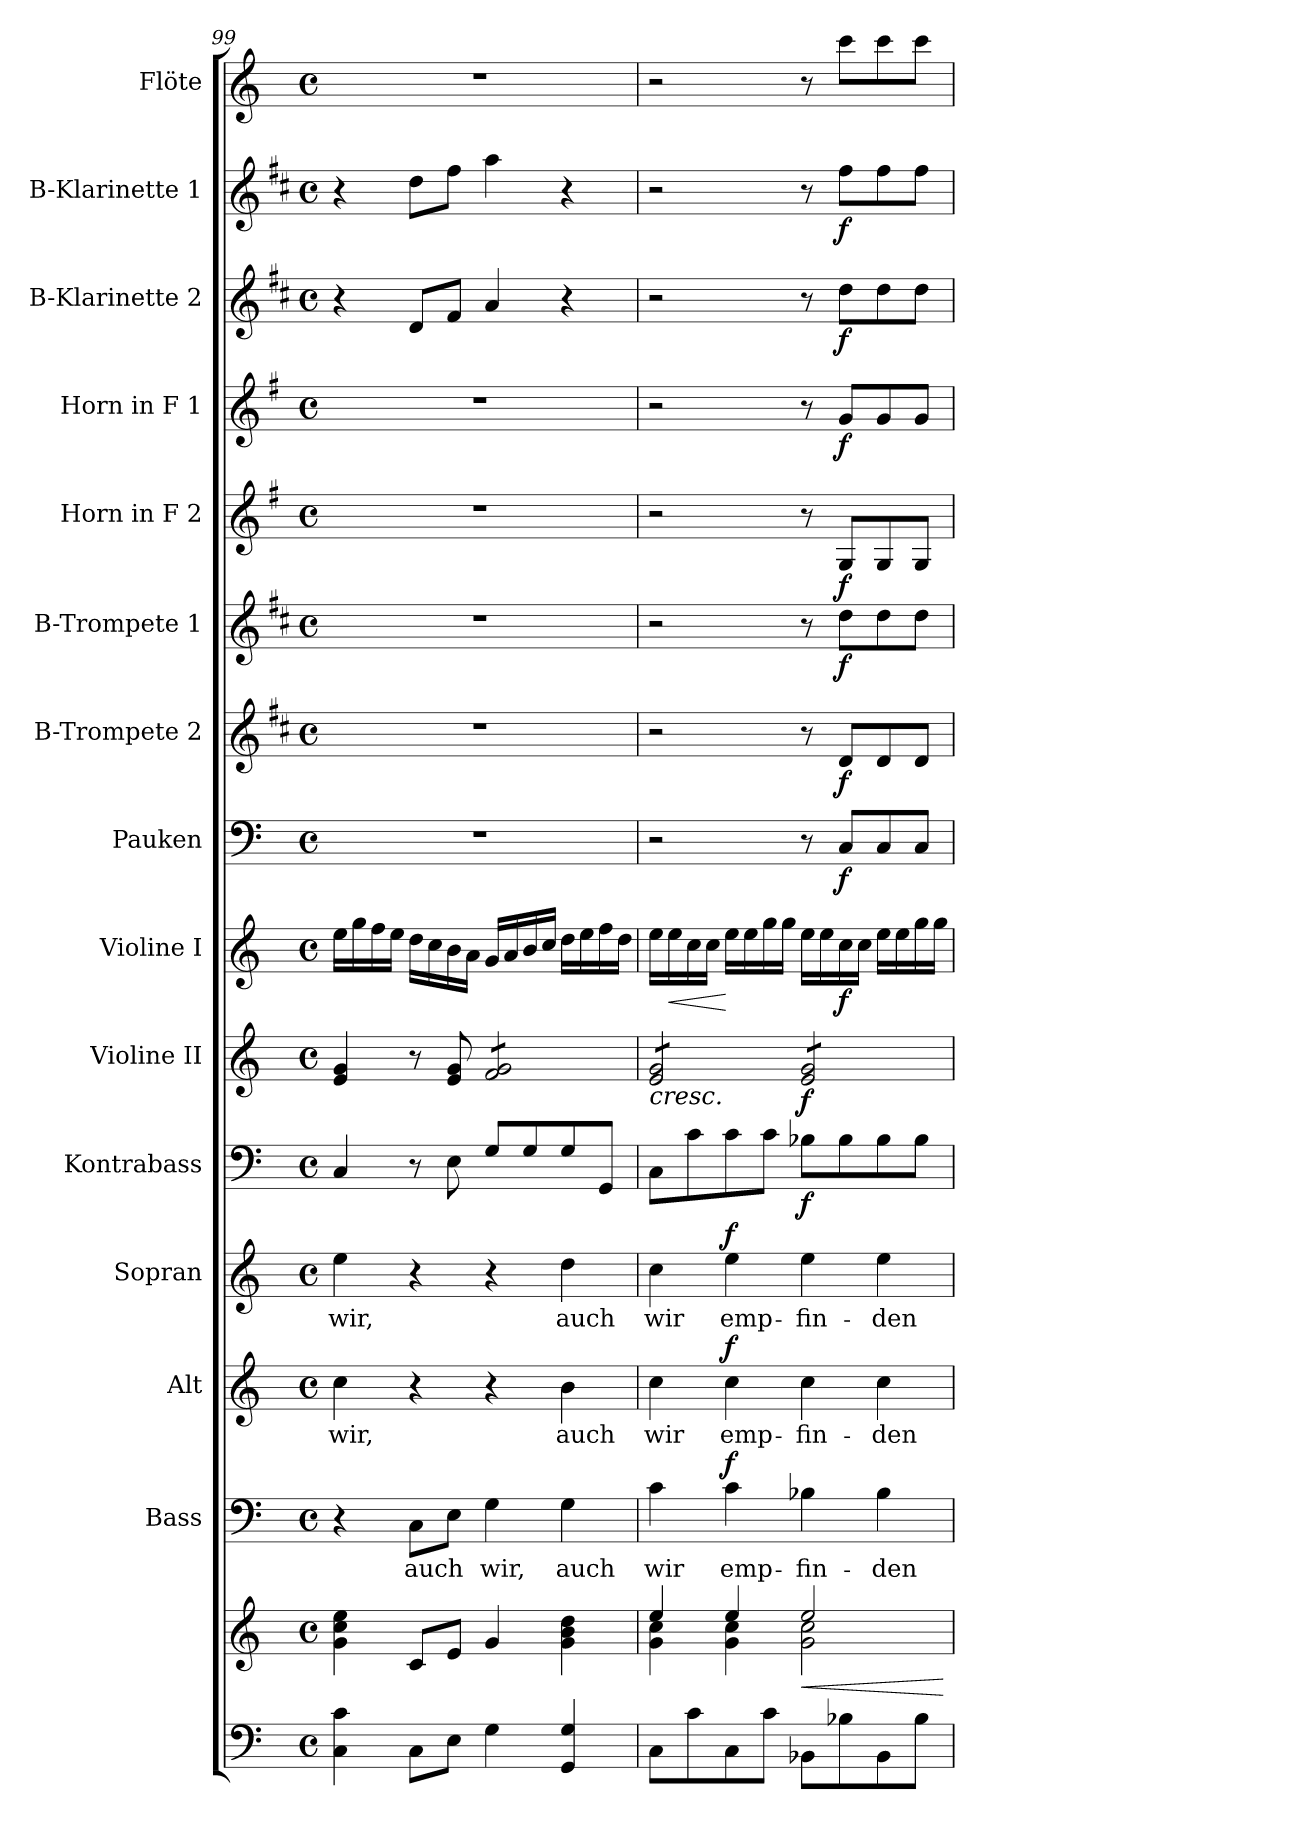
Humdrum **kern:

**kern	**kern	**dynam	**kern	**text	**dynam	**kern	**text	**dynam	**kern	**text	**dynam	**kern	**dynam	**kern	**dynam	**kern	**dynam	**kern	**dynam	**kern	**dynam	**kern	**dynam	**kern	**dynam	**kern	**dynam	**kern	**dynam	**kern	**dynam	**kern
*part15	*part15	*part15	*part14	*part14	*part14	*part13	*part13	*part13	*part12	*part12	*part12	*part11	*part11	*part10	*part10	*part9	*part9	*part8	*part8	*part7	*part7	*part6	*part6	*part5	*part5	*part4	*part4	*part3	*part3	*part2	*part2	*part1
*staff16	*staff15	*staff15/16	*staff14	*staff14	*staff14	*staff13	*staff13	*staff13	*staff12	*staff12	*staff12	*staff11	*staff11	*staff10	*staff10	*staff9	*staff9	*staff8	*staff8	*staff7	*staff7	*staff6	*staff6	*staff5	*staff5	*staff4	*staff4	*staff3	*staff3	*staff2	*staff2	*staff1
*	*	*	*I"Bass	*	*	*I"Alt	*	*	*I"Sopran	*	*	*I"Kontrabass	*	*I"Violine II	*	*I"Violine I	*	*I"Pauken	*	*I"B-Trompete 2	*	*I"B-Trompete 1	*	*I"Horn in F 2	*	*I"Horn in F 1	*	*I"B-Klarinette 2	*	*I"B-Klarinette 1	*	*I"Flöte
*	*	*	*I'B.	*	*	*I'A.	*	*	*I'S.	*	*	*I'Kb.	*	*I'Vl. II	*	*I'Vl. I	*	*I'Pk.	*	*I'B Trp. 2	*	*I'B Trp. 1	*	*	*	*	*	*I'B Kl. 2	*	*I'B Kl. 1	*	*I'Fl.
*clefF4	*clefG2	*	*clefF4	*	*	*clefG2	*	*	*clefG2	*	*	*clefF4	*	*clefG2	*	*clefG2	*	*clefF4	*	*clefG2	*	*clefG2	*	*clefG2	*	*clefG2	*	*clefG2	*	*clefG2	*	*clefG2
*	*	*	*	*	*	*	*	*	*	*	*	*ITrd7c12	*	*	*	*	*	*	*	*ITrd1c2	*	*ITrd1c2	*	*ITrd4c7	*	*ITrd4c7	*	*ITrd1c2	*	*ITrd1c2	*	*
*k[]	*k[]	*	*k[]	*	*	*k[]	*	*	*k[]	*	*	*k[]	*	*k[]	*	*k[]	*	*k[]	*	*k[]	*	*k[]	*	*k[]	*	*k[]	*	*k[]	*	*k[]	*	*k[]
*C:	*C:	*	*C:	*	*	*C:	*	*	*C:	*	*	*C:	*	*C:	*	*C:	*	*C:	*	*C:	*	*C:	*	*C:	*	*C:	*	*C:	*	*C:	*	*C:
*M4/4	*M4/4	*	*M4/4	*	*	*M4/4	*	*	*M4/4	*	*	*M4/4	*	*M4/4	*	*M4/4	*	*M4/4	*	*M4/4	*	*M4/4	*	*M4/4	*	*M4/4	*	*M4/4	*	*M4/4	*	*M4/4
*met(c)	*met(c)	*	*met(c)	*	*	*met(c)	*	*	*met(c)	*	*	*met(c)	*	*met(c)	*	*met(c)	*	*met(c)	*	*met(c)	*	*met(c)	*	*met(c)	*	*met(c)	*	*met(c)	*	*met(c)	*	*met(c)
=99	=99	=99	=99	=99	=99	=99	=99	=99	=99	=99	=99	=99	=99	=99	=99	=99	=99	=99	=99	=99	=99	=99	=99	=99	=99	=99	=99	=99	=99	=99	=99	=99
!	!	!	!	!	!	!	!LO:LY:b	!	!	!LO:LY:b	!	!	!	!	!	!	!	!	!	!	!	!	!	!	!	!	!	!	!	!	!	!
4C\ 4c\	4g\ 4cc\ 4ee\	.	4r	.	.	4cc\	wir,	.	4ee\	wir,	.	4CC/	.	4e/ 4g/	.	16ee\LL	.	1r	.	1r	.	1r	.	1r	.	1r	.	4r	.	4r	.	1r
.	.	.	.	.	.	.	.	.	.	.	.	.	.	.	.	16gg\	.	.	.	.	.	.	.	.	.	.	.	.	.	.	.	.
.	.	.	.	.	.	.	.	.	.	.	.	.	.	.	.	16ff\	.	.	.	.	.	.	.	.	.	.	.	.	.	.	.	.
.	.	.	.	.	.	.	.	.	.	.	.	.	.	.	.	16ee\JJ	.	.	.	.	.	.	.	.	.	.	.	.	.	.	.	.
!	!	!	!	!LO:LY:b	!	!	!	!	!	!	!	!	!	!	!	!	!	!	!	!	!	!	!	!	!	!	!	!	!	!	!	!
8C\L	8c/L	.	8C\L	auch	.	4r	.	.	4r	.	.	8r	.	8r	.	16dd\LL	.	.	.	.	.	.	.	.	.	.	.	8c/L	.	8cc\L	.	.
.	.	.	.	.	.	.	.	.	.	.	.	.	.	.	.	16cc\	.	.	.	.	.	.	.	.	.	.	.	.	.	.	.	.
8E\J	8e/J	.	8E\J	.	.	.	.	.	.	.	.	8EE\	.	8e/ 8g/	.	16b\	.	.	.	.	.	.	.	.	.	.	.	8e/J	.	8ee\J	.	.
.	.	.	.	.	.	.	.	.	.	.	.	.	.	.	.	16a\JJ	.	.	.	.	.	.	.	.	.	.	.	.	.	.	.	.
!	!	!	!	!LO:LY:b	!	!	!	!	!	!	!	!	!	!	!	!	!	!	!	!	!	!	!	!	!	!	!	!	!	!	!	!
*	*	*	*	*	*	*	*	*	*	*	*	*	*	*tremolo	*	*	*	*	*	*	*	*	*	*	*	*	*	*	*	*	*	*
4G\	4g/	.	4G\	wir,	.	4r	.	.	4r	.	.	8GG/L	.	8f/ 8g/L	.	16g/LL	.	.	.	.	.	.	.	.	.	.	.	4g/	.	4gg\	.	.
.	.	.	.	.	.	.	.	.	.	.	.	.	.	.	.	16a/	.	.	.	.	.	.	.	.	.	.	.	.	.	.	.	.
.	.	.	.	.	.	.	.	.	.	.	.	8GG/	.	8f/ 8g/	.	16b/	.	.	.	.	.	.	.	.	.	.	.	.	.	.	.	.
.	.	.	.	.	.	.	.	.	.	.	.	.	.	.	.	16cc/JJ	.	.	.	.	.	.	.	.	.	.	.	.	.	.	.	.
!	!	!	!	!LO:LY:b	!	!	!LO:LY:b	!	!	!LO:LY:b	!	!	!	!	!	!	!	!	!	!	!	!	!	!	!	!	!	!	!	!	!	!
4GG/ 4G/	4g\ 4b\ 4dd\	.	4G\	auch	.	4b\	auch	.	4dd\	auch	.	8GG/	.	8f/ 8g/	.	16dd\LL	.	.	.	.	.	.	.	.	.	.	.	4r	.	4r	.	.
.	.	.	.	.	.	.	.	.	.	.	.	.	.	.	.	16ee\	.	.	.	.	.	.	.	.	.	.	.	.	.	.	.	.
.	.	.	.	.	.	.	.	.	.	.	.	8GGG/J	.	8f/ 8g/J	.	16ff\	.	.	.	.	.	.	.	.	.	.	.	.	.	.	.	.
.	.	.	.	.	.	.	.	.	.	.	.	.	.	.	.	16dd\JJ	.	.	.	.	.	.	.	.	.	.	.	.	.	.	.	.
=100	=100	=100	=100	=100	=100	=100	=100	=100	=100	=100	=100	=100	=100	=100	=100	=100	=100	=100	=100	=100	=100	=100	=100	=100	=100	=100	=100	=100	=100	=100	=100	=100
*	*^	*	*	*	*	*	*	*	*	*	*	*	*	*	*	*	*	*	*	*	*	*	*	*	*	*	*	*	*	*	*	*
!	!	!	!	!	!LO:LY:b	!	!	!LO:LY:b	!	!	!LO:LY:b	!	!	!	!	!LO:HP:b	!	!	!	!	!	!	!	!	!	!	!	!	!	!	!	!	!
8C\L	4ee/	4g\ 4cc\	.	4c\	wir	.	4cc\	wir	.	4cc\	wir	.	8CC\L	.	8e/ 8g/L	<	16ee\LL	.	2r	.	2r	.	2r	.	2r	.	2r	.	2r	.	2r	.	2r
!	!	!	!	!	!	!	!	!	!	!	!	!	!	!	!	!	!	!LO:HP:b	!	!	!	!	!	!	!	!	!	!	!	!	!	!	!
.	.	.	.	.	.	.	.	.	.	.	.	.	.	.	.	.	16ee\	<	.	.	.	.	.	.	.	.	.	.	.	.	.	.	.
8c\	.	.	.	.	.	.	.	.	.	.	.	.	8C\	.	8e/ 8g/	.	16cc\	.	.	.	.	.	.	.	.	.	.	.	.	.	.	.	.
.	.	.	.	.	.	.	.	.	.	.	.	.	.	.	.	.	16cc\JJ	.	.	.	.	.	.	.	.	.	.	.	.	.	.	.	.
!	!	!	!	!	!LO:LY:b	!LO:DY:a	!	!LO:LY:b	!LO:DY:a	!	!LO:LY:b	!LO:DY:a	!	!	!	!	!	!	!	!	!	!	!	!	!	!	!	!	!	!	!	!	!
8C\	4ee/	4g\ 4cc\	.	4c\	emp-	f	4cc\	emp-	f	4ee\	emp-	f	8C\	.	8e/ 8g/	.	16ee\LL	[	.	.	.	.	.	.	.	.	.	.	.	.	.	.	.
.	.	.	.	.	.	.	.	.	.	.	.	.	.	.	.	.	16ee\	.	.	.	.	.	.	.	.	.	.	.	.	.	.	.	.
8c\J	.	.	.	.	.	.	.	.	.	.	.	.	8C\J	.	8e/ 8g/J	.	16gg\	.	.	.	.	.	.	.	.	.	.	.	.	.	.	.	.
.	.	.	.	.	.	.	.	.	.	.	.	.	.	.	.	.	16gg\JJ	.	.	.	.	.	.	.	.	.	.	.	.	.	.	.	.
!	!	!	!LO:HP:b	!	!LO:LY:b	!	!	!LO:LY:b	!	!	!LO:LY:b	!	!	!LO:DY:b	!	!LO:DY:b	!	!	!	!	!	!	!	!	!	!	!	!	!	!	!	!	!
8BB-X\L	2ee/	2g\ 2cc\	<	4B-X\	-fin-	.	4cc\	-fin-	.	4ee\	-fin-	.	8BB-X\L	f	8e/ 8g/L	f	16ee\LL	.	8r	.	8r	.	8r	.	8r	.	8r	.	8r	.	8r	.	8r
.	.	.	.	.	.	.	.	.	.	.	.	.	.	.	.	.	16ee\	.	.	.	.	.	.	.	.	.	.	.	.	.	.	.	.
!	!	!	!	!	!	!	!	!	!	!	!	!	!	!	!	!	!	!LO:DY:b	!	!LO:DY:b	!	!LO:DY:b	!	!LO:DY:b	!	!LO:DY:b	!	!LO:DY:b	!	!LO:DY:b	!	!LO:DY:b	!
8B-X\	.	.	.	.	.	.	.	.	.	.	.	.	8BB-\	.	8e/ 8g/	.	16cc\	f	8C/L	f	8c/L	f	8cc\L	f	8C/L	f	8c/L	f	8cc\L	f	8ee\L	f	8ccc\L
.	.	.	.	.	.	.	.	.	.	.	.	.	.	.	.	.	16cc\JJ	.	.	.	.	.	.	.	.	.	.	.	.	.	.	.	.
!	!	!	!	!	!LO:LY:b	!	!	!LO:LY:b	!	!	!LO:LY:b	!	!	!	!	!	!	!	!	!	!	!	!	!	!	!	!	!	!	!	!	!	!
8BB-\	.	.	.	4B-\	-den	.	4cc\	-den	.	4ee\	-den	.	8BB-\	.	8e/ 8g/	.	16ee\LL	.	8C/	.	8c/	.	8cc\	.	8C/	.	8c/	.	8cc\	.	8ee\	.	8ccc\
.	.	.	.	.	.	.	.	.	.	.	.	.	.	.	.	.	16ee\	.	.	.	.	.	.	.	.	.	.	.	.	.	.	.	.
8B-\J	.	.	.	.	.	.	.	.	.	.	.	.	8BB-\J	.	8e/ 8g/J	.	16gg\	.	8C/J	.	8c/J	.	8cc\J	.	8C/J	.	8c/J	.	8cc\J	.	8ee\J	.	8ccc\J
*	*	*	*	*	*	*	*	*	*	*	*	*	*	*	*Xtremolo	*	*	*	*	*	*	*	*	*	*	*	*	*	*	*	*	*	*
.	.	.	.	.	.	.	.	.	.	.	.	.	.	.	.	.	16gg\JJ	.	.	.	.	.	.	.	.	.	.	.	.	.	.	.	.
*	*v	*v	*	*	*	*	*	*	*	*	*	*	*	*	*	*	*	*	*	*	*	*	*	*	*	*	*	*	*	*	*	*	*
.	.	[	.	.	.	.	.	.	.	.	.	.	.	.	[	.	.	.	.	.	.	.	.	.	.	.	.	.	.	.	.	.
=	=	=	=	=	=	=	=	=	=	=	=	=	=	=	=	=	=	=	=	=	=	=	=	=	=	=	=	=	=	=	=	=
*-	*-	*-	*-	*-	*-	*-	*-	*-	*-	*-	*-	*-	*-	*-	*-	*-	*-	*-	*-	*-	*-	*-	*-	*-	*-	*-	*-	*-	*-	*-	*-	*-
